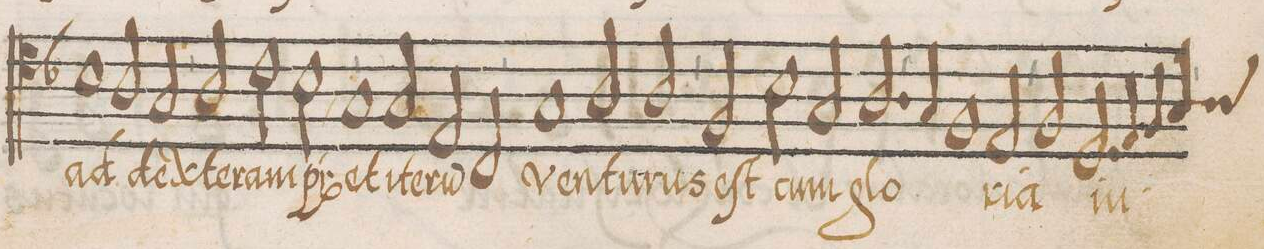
**kern	**text
*I"ALTVS	*
*clefC4	*
*k[b-]	*
*met()	*
*M2/1	*
1B-	ad
2A/	dex-
2G/	-te-
=104-	=104-
2A/	-ram
2c\	p(at)-
2B-\	-r(is)
1G	et
=105-	=105-
2G/	i-
2E/	-te-
2C/	-ru(m)
=106-	=106-
1G	ven-
2A/	-tu-
2A/	-rus
=107-	=107-
2F/	eſt
2B-\	cum
2G/	glo-
2.A/	.
=108-	=108-
4G/	.
1F	.
2E/	-ri-
=109-	=109-
2F/	-a
2.D/	iu-
4E/	.
4F/	.
*custos:A	*
4G/	.
=110-	=110-
*-	*-
